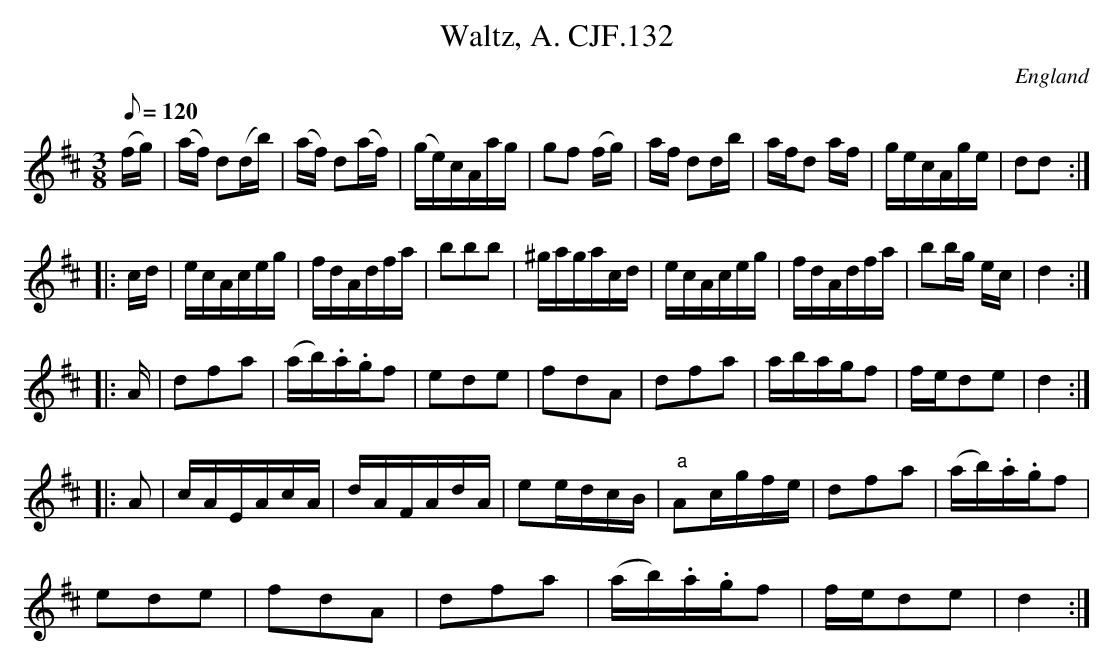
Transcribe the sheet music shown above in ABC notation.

X:1
T:Waltz, A. CJF.132
L:1/16
M:3/8
O:England
Q:1/8=120
K:D
(fg)|(af) d2(db)|(af) d2(af)|(ge)cAag|\
g2f2 (fg)|af d2db|afd2 af|gecAge|d2d2:|!
|:cd|ecAceg|fdAdfa|b2b2b2|^gagacd|\
ecAceg|fdAdfa|b2bg ec|d4:|!
|:A|d2f2a2|(ab).a.gf2|e2d2e2|f2d2A2|\
d2f2a2|abagf2|fed2e2|d4:|!
|:A2|cAEAcA|dAFAdA|e2edcB|" a "A2cgfe|\
d2f2a2|(ab).a.gf2|!
e2d2e2|f2d2A2|\
d2f2a2|(ab).a.gf2|fed2e2|d4:|
